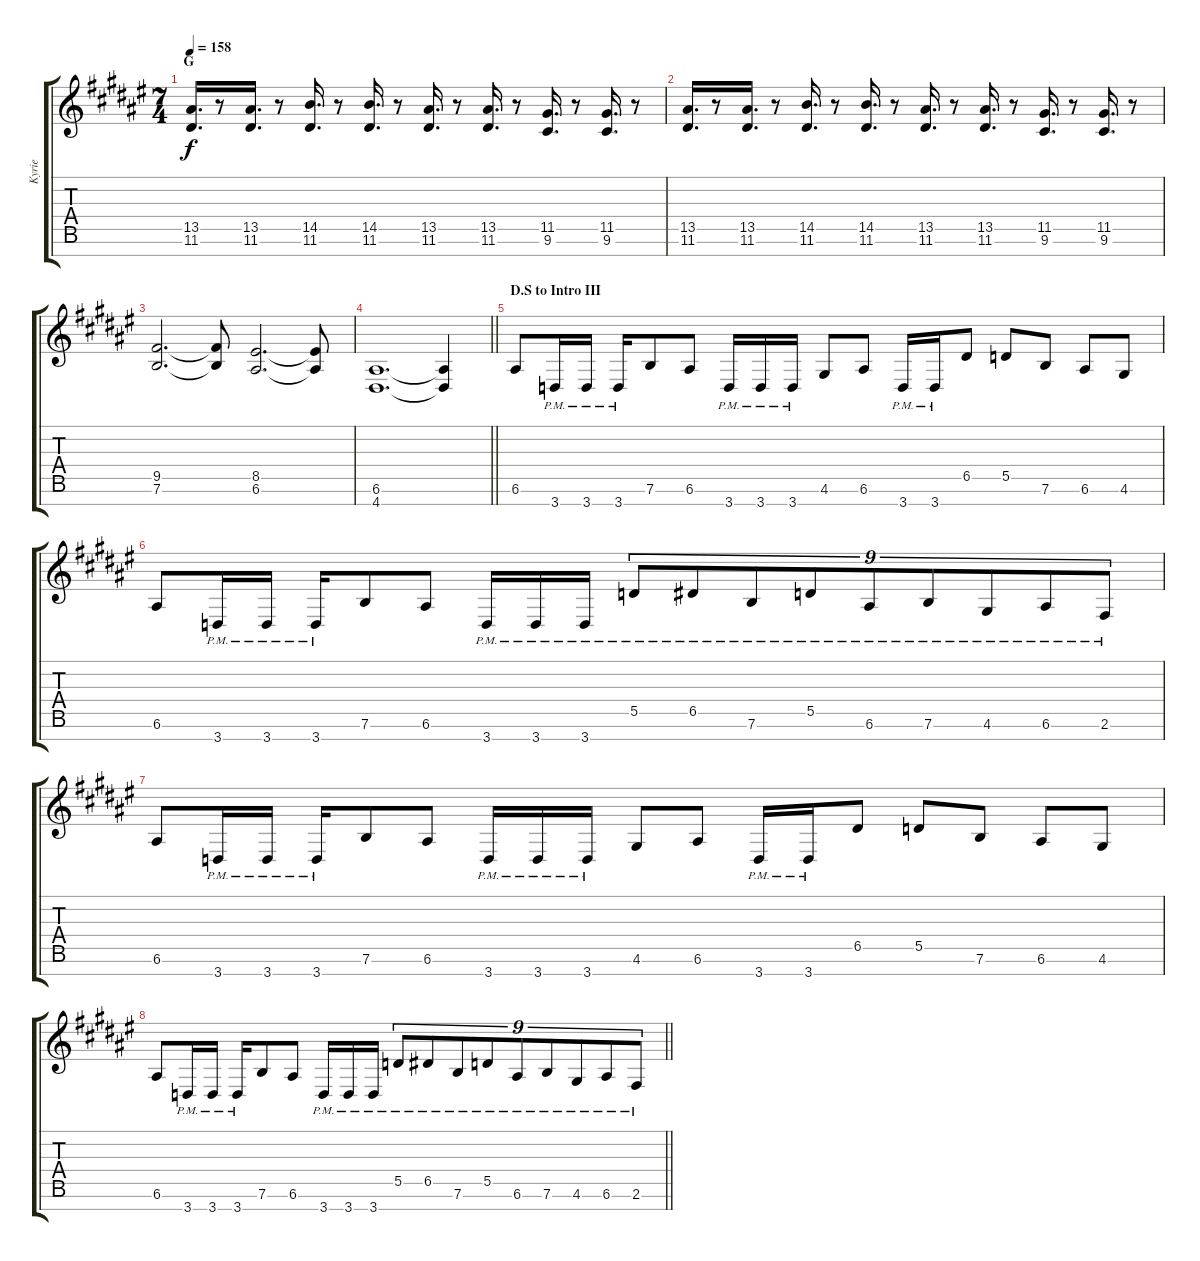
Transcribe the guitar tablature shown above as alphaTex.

\track ("Kyrie" "Kyrie") {instrument overdrivenguitar}
\staff {score tabs}
\tuning (E4 B3 G3 D3 A2 E2 B1) {hide}
\ts (7 4)
\section ("" "G")
\tempo 158
\clef g2
\ks d#minor
(13.5 11.6).16{d dy f} r.8 (13.5 11.6).16{d} r.8 (14.5 11.6).16{d} r.8 (14.5 11.6).16{d} r.8 (13.5 11.6).16{d} r.8 (13.5 11.6).16{d} r.8 (11.5 9.6).16{d} r.8 (11.5 9.6).16{d} r.8 |
(13.5 11.6).16{d} r.8 (13.5 11.6).16{d} r.8 (14.5 11.6).16{d} r.8 (14.5 11.6).16{d} r.8 (13.5 11.6).16{d} r.8 (13.5 11.6).16{d} r.8 (11.5 9.6).16{d} r.8 (11.5 9.6).16{d} r.8 |
(9.5 7.6).2{d} (9.5{t} 7.6{t}).8 (8.5 6.6).2{d} (8.5{t} 6.6{t}).8 |
\barLineRight lightlight
(6.6 4.7).1{d} (6.6{t} 4.7{t}).4 |
\section ("" "D.S to Intro III")
6.6.8 3.7{pm}.16 3.7{pm}.16 3.7{pm}.16 7.6.8 6.6.8 3.7{pm}.16 3.7{pm}.16 3.7{pm}.16 4.6.8 6.6.8 3.7{pm}.16 3.7{pm}.16 6.5.8 5.5.8 7.6.8 6.6.8 4.6.8 |
6.6.8 3.7{pm}.16 3.7{pm}.16 3.7{pm}.16 7.6.8 6.6.8 3.7{pm}.16 3.7{pm}.16 3.7{pm}.16 5.5{pm}.8{tu (9 8)} 6.5{pm}.8{tu (9 8)} 7.6{pm}.8{tu (9 8) beam merge} 5.5{pm}.8{tu (9 8)} 6.6{pm}.8{tu (9 8) beam merge} 7.6{pm}.8{tu (9 8)} 4.6{pm}.8{tu (9 8) beam merge} 6.6{pm}.8{tu (9 8)} 2.6{pm}.8{tu (9 8)} |
6.6.8 3.7{pm}.16 3.7{pm}.16 3.7{pm}.16 7.6.8 6.6.8 3.7{pm}.16 3.7{pm}.16 3.7{pm}.16 4.6.8 6.6.8 3.7{pm}.16 3.7{pm}.16 6.5.8 5.5.8 7.6.8 6.6.8 4.6.8 |
\barLineRight lightlight
6.6.8 3.7{pm}.16 3.7{pm}.16 3.7{pm}.16 7.6.8 6.6.8 3.7{pm}.16 3.7{pm}.16 3.7{pm}.16 5.5{pm}.8{tu (9 8)} 6.5{pm}.8{tu (9 8)} 7.6{pm}.8{tu (9 8) beam merge} 5.5{pm}.8{tu (9 8)} 6.6{pm}.8{tu (9 8) beam merge} 7.6{pm}.8{tu (9 8)} 4.6{pm}.8{tu (9 8) beam merge} 6.6{pm}.8{tu (9 8)} 2.6{pm}.8{tu (9 8)}
